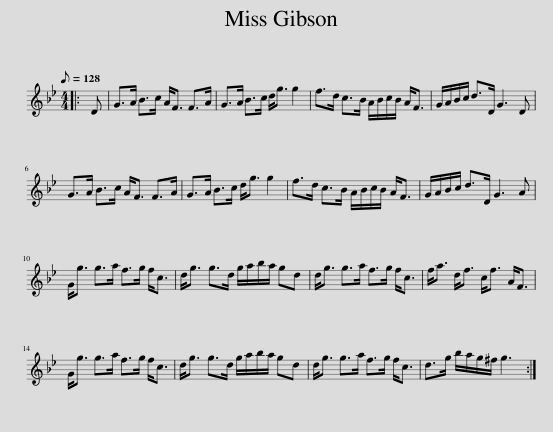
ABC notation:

X:1
L:1/8
Q:1/8=128
M:4/4
I:linebreak $
K:Gmin
V:1 treble
V:1
|: D | G>A B>c A<F F>A | G>A B>c d<g g2 | f>d c>B A/B/c/B/ A<F | G/A/B/c/ d>D G3 D |$ %5
 G>A B>c A<F F>A | G>A B>c d<g g2 | f>d c>B A/B/c/B/ A<F | G/A/B/c/ d>D G3 A |$ G<g g>a f>g f<c | %10
 d<g g>d g/a/b/a/ gd | d<g g>a f>g f<c | f<a d<f c<f A<F |$ G<g g>a f>g f<c | d<g g>d g/a/b/a/ gd | %15
 d<g g>a f>g f<c | d>g b/a/g/^f/ g3 :| %17
